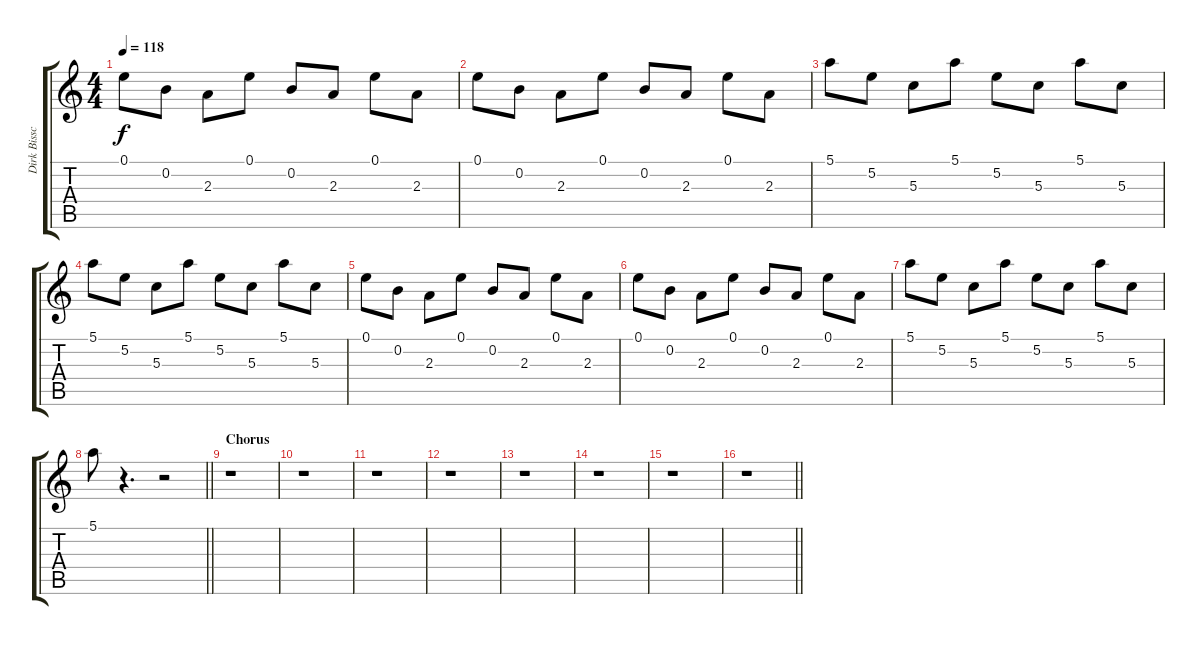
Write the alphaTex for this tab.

\track ("Dirk Bisschoff (Lead Guitar)" "Dirk Bissc") {instrument electricguitarjazz}
\staff {score tabs}
\tuning (E4 B3 G3 D3 A2 E2) {hide}
\ts (4 4)
\tempo 118
\clef g2
\ks c
0.1.8{dy f} 0.2.8 2.3.8 0.1.8 0.2.8 2.3.8 0.1.8 2.3.8 |
0.1.8 0.2.8 2.3.8 0.1.8 0.2.8 2.3.8 0.1.8 2.3.8 |
5.1.8 5.2.8 5.3.8 5.1.8 5.2.8 5.3.8 5.1.8 5.3.8 |
5.1.8 5.2.8 5.3.8 5.1.8 5.2.8 5.3.8 5.1.8 5.3.8 |
0.1.8 0.2.8 2.3.8 0.1.8 0.2.8 2.3.8 0.1.8 2.3.8 |
0.1.8 0.2.8 2.3.8 0.1.8 0.2.8 2.3.8 0.1.8 2.3.8 |
5.1.8 5.2.8 5.3.8 5.1.8 5.2.8 5.3.8 5.1.8 5.3.8 |
\barLineRight lightlight
5.1.8 r.4{d} r.2 |
\section ("" "Chorus")
r.1 |
r.1 |
r.1 |
r.1 |
r.1 |
r.1 |
r.1 |
\barLineRight lightlight
r.1
